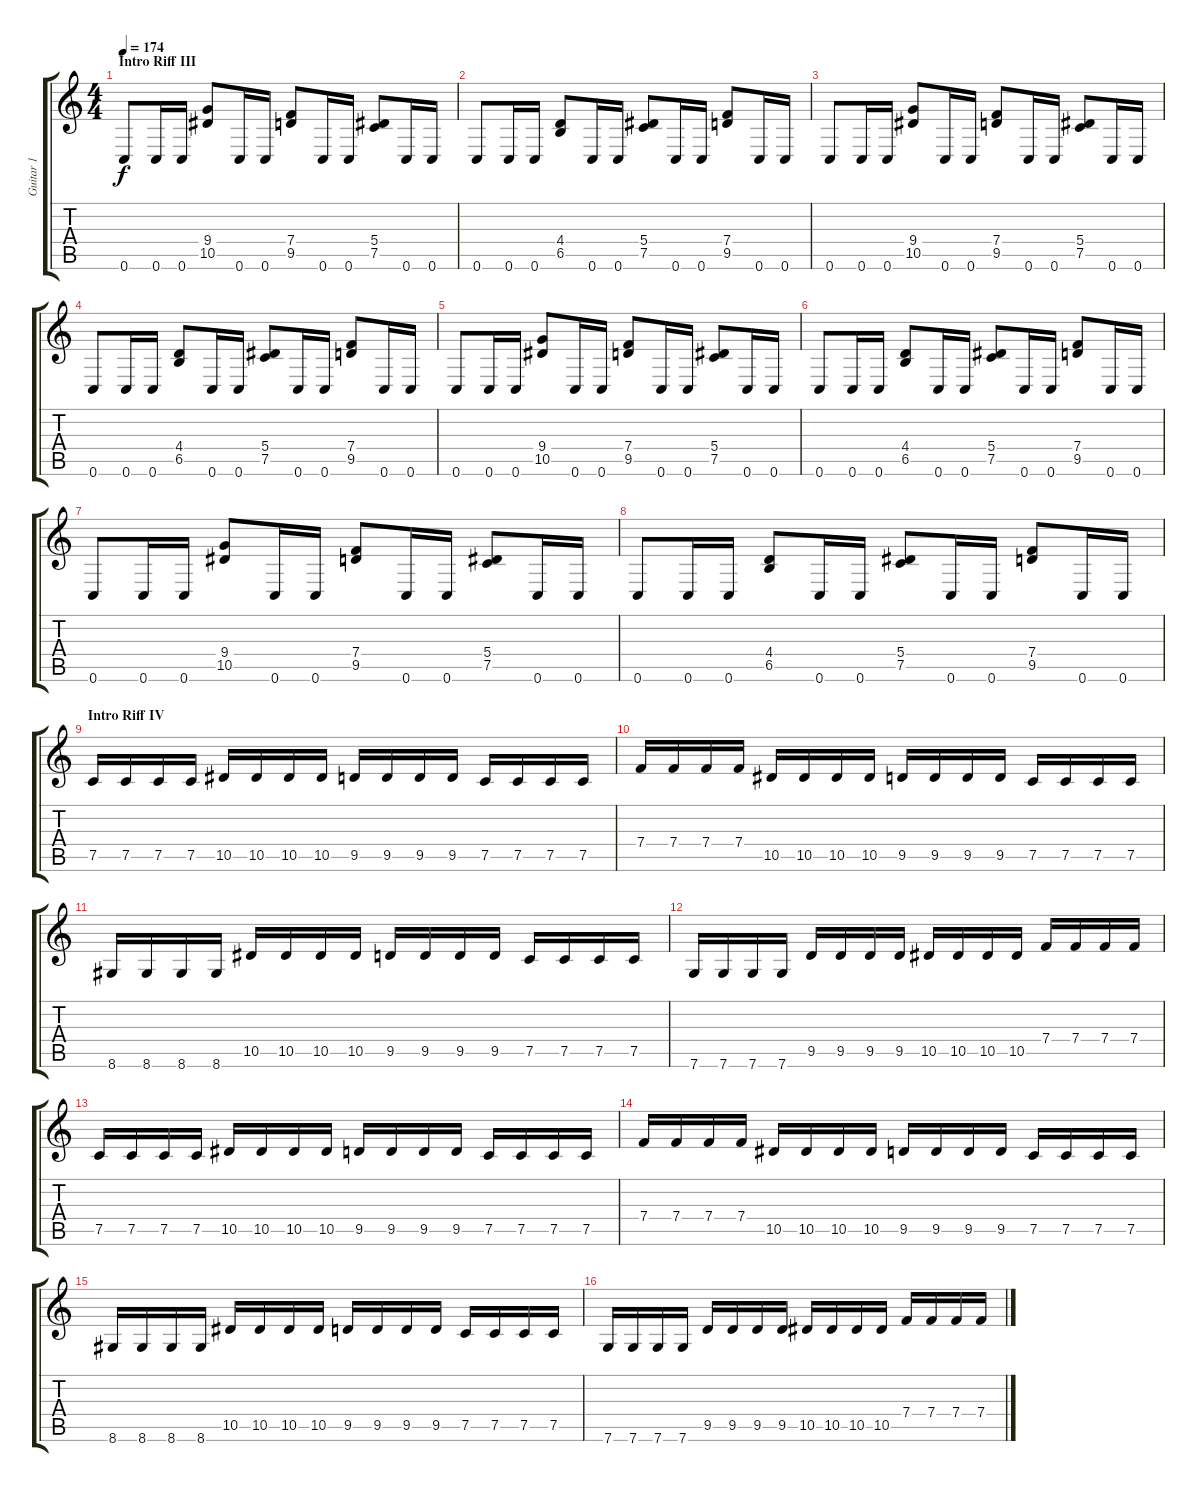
\track ("Guitar 1" "Guitar 1") {instrument distortionguitar}
\staff {score tabs}
\tuning (C4 G3 Eb3 Bb2 F2 C2) {hide}
\ts (4 4)
\section ("" "Intro Riff III")
\tempo 174
\clef g2
\ks c
0.6.8{dy f} 0.6.16 0.6.16 (9.4 10.5).8 0.6.16 0.6.16 (7.4 9.5).8 0.6.16 0.6.16 (5.4 7.5).8 0.6.16 0.6.16 |
0.6.8 0.6.16 0.6.16 (4.4 6.5).8 0.6.16 0.6.16 (5.4 7.5).8 0.6.16 0.6.16 (7.4 9.5).8 0.6.16 0.6.16 |
0.6.8 0.6.16 0.6.16 (9.4 10.5).8 0.6.16 0.6.16 (7.4 9.5).8 0.6.16 0.6.16 (5.4 7.5).8 0.6.16 0.6.16 |
0.6.8 0.6.16 0.6.16 (4.4 6.5).8 0.6.16 0.6.16 (5.4 7.5).8 0.6.16 0.6.16 (7.4 9.5).8 0.6.16 0.6.16 |
0.6.8 0.6.16 0.6.16 (9.4 10.5).8 0.6.16 0.6.16 (7.4 9.5).8 0.6.16 0.6.16 (5.4 7.5).8 0.6.16 0.6.16 |
0.6.8 0.6.16 0.6.16 (4.4 6.5).8 0.6.16 0.6.16 (5.4 7.5).8 0.6.16 0.6.16 (7.4 9.5).8 0.6.16 0.6.16 |
0.6.8 0.6.16 0.6.16 (9.4 10.5).8 0.6.16 0.6.16 (7.4 9.5).8 0.6.16 0.6.16 (5.4 7.5).8 0.6.16 0.6.16 |
0.6.8 0.6.16 0.6.16 (4.4 6.5).8 0.6.16 0.6.16 (5.4 7.5).8 0.6.16 0.6.16 (7.4 9.5).8 0.6.16 0.6.16 |
\section ("" "Intro Riff IV")
7.5.16 7.5.16 7.5.16 7.5.16 10.5.16 10.5.16 10.5.16 10.5.16 9.5.16 9.5.16 9.5.16 9.5.16 7.5.16 7.5.16 7.5.16 7.5.16 |
7.4.16 7.4.16 7.4.16 7.4.16 10.5.16 10.5.16 10.5.16 10.5.16 9.5.16 9.5.16 9.5.16 9.5.16 7.5.16 7.5.16 7.5.16 7.5.16 |
8.6.16 8.6.16 8.6.16 8.6.16 10.5.16 10.5.16 10.5.16 10.5.16 9.5.16 9.5.16 9.5.16 9.5.16 7.5.16 7.5.16 7.5.16 7.5.16 |
7.6.16 7.6.16 7.6.16 7.6.16 9.5.16 9.5.16 9.5.16 9.5.16 10.5.16 10.5.16 10.5.16 10.5.16 7.4.16 7.4.16 7.4.16 7.4.16 |
7.5.16 7.5.16 7.5.16 7.5.16 10.5.16 10.5.16 10.5.16 10.5.16 9.5.16 9.5.16 9.5.16 9.5.16 7.5.16 7.5.16 7.5.16 7.5.16 |
7.4.16 7.4.16 7.4.16 7.4.16 10.5.16 10.5.16 10.5.16 10.5.16 9.5.16 9.5.16 9.5.16 9.5.16 7.5.16 7.5.16 7.5.16 7.5.16 |
8.6.16 8.6.16 8.6.16 8.6.16 10.5.16 10.5.16 10.5.16 10.5.16 9.5.16 9.5.16 9.5.16 9.5.16 7.5.16 7.5.16 7.5.16 7.5.16 |
7.6.16 7.6.16 7.6.16 7.6.16 9.5.16 9.5.16 9.5.16 9.5.16 10.5.16 10.5.16 10.5.16 10.5.16 7.4.16 7.4.16 7.4.16 7.4.16
